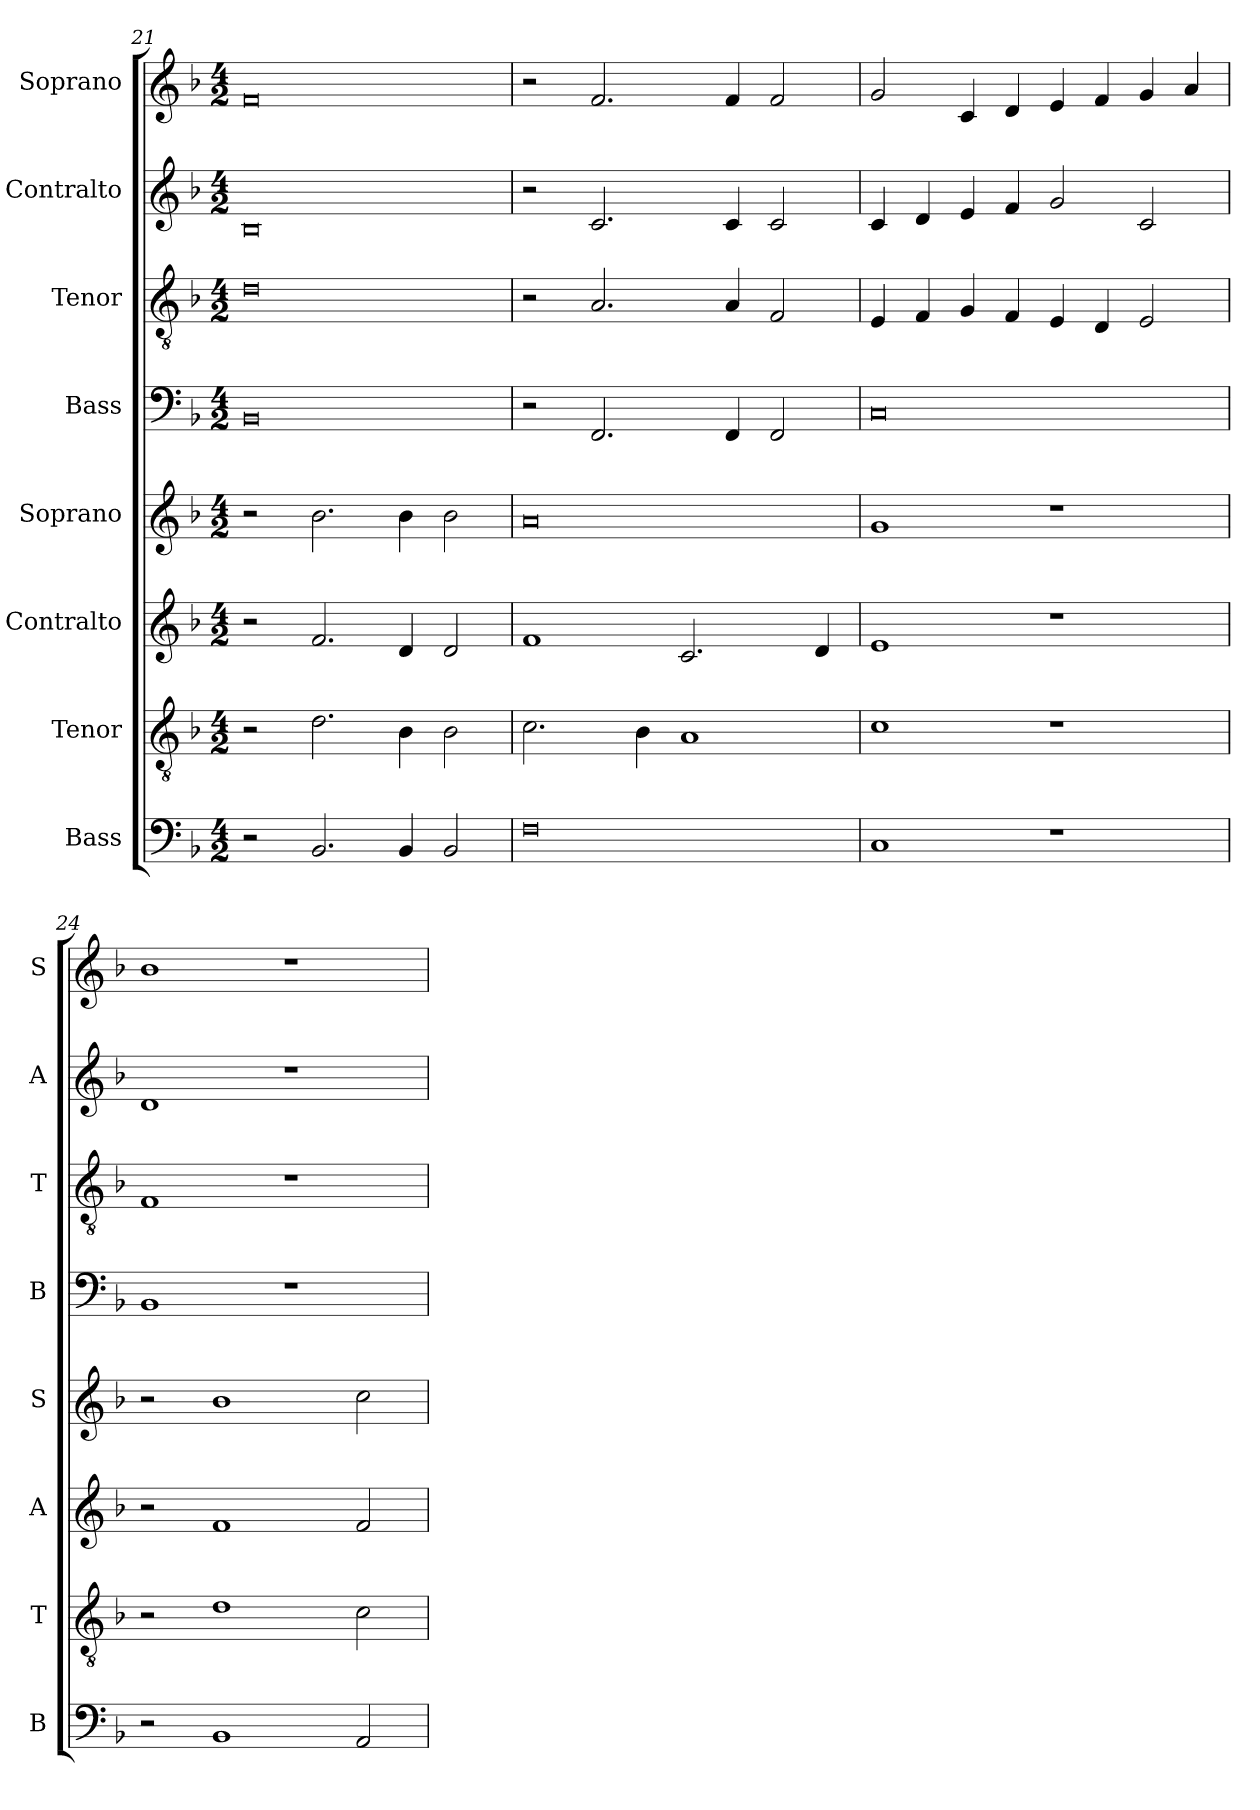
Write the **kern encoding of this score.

**kern	**kern	**kern	**kern	**kern	**kern	**kern	**kern
*part8	*part7	*part6	*part5	*part4	*part3	*part2	*part1
*staff8	*staff7	*staff6	*staff5	*staff4	*staff3	*staff2	*staff1
*I"Bass	*I"Tenor	*I"Contralto	*I"Soprano	*I"Bass	*I"Tenor	*I"Contralto	*I"Soprano
*I'B	*I'T	*I'A	*I'S	*I'B	*I'T	*I'A	*I'S
*clefF4	*clefGv2	*clefG2	*clefG2	*clefF4	*clefGv2	*clefG2	*clefG2
*k[b-]	*k[b-]	*k[b-]	*k[b-]	*k[b-]	*k[b-]	*k[b-]	*k[b-]
*F:ion	*F:ion	*F:ion	*F:ion	*F:ion	*F:ion	*F:ion	*F:ion
*M4/2	*M4/2	*M4/2	*M4/2	*M4/2	*M4/2	*M4/2	*M4/2
=21	=21	=21	=21	=21	=21	=21	=21
2r	2r	2r	2r	0BB-	0d	0B-	0f
2.BB-	2.d	2.f	2.b-	.	.	.	.
4BB-	4B-	4d	4b-	.	.	.	.
2BB-	2B-	2d	2b-	.	.	.	.
=22	=22	=22	=22	=22	=22	=22	=22
0F	2.c	1f	0a	2r	2r	2r	2r
.	.	.	.	2.FF	2.A	2.c	2.f
.	4B-	.	.	.	.	.	.
.	1A	2.c	.	.	.	.	.
.	.	.	.	4FF	4A	4c	4f
.	.	.	.	2FF	2F	2c	2f
.	.	4d	.	.	.	.	.
=23	=23	=23	=23	=23	=23	=23	=23
1C	1c	1e	1g	0C	4E	4c	2g
.	.	.	.	.	4F	4d	.
.	.	.	.	.	4G	4e	4c
.	.	.	.	.	4F	4f	4d
1r	1r	1r	1r	.	4E	2g	4e
.	.	.	.	.	4D	.	4f
.	.	.	.	.	2E	2c	4g
.	.	.	.	.	.	.	4a
=24	=24	=24	=24	=24	=24	=24	=24
2r	2r	2r	2r	1BB-	1F	1d	1b-
1BB-	1d	1f	1b-	.	.	.	.
.	.	.	.	1r	1r	1r	1r
2AA	2c	2f	2cc	.	.	.	.
=	=	=	=	=	=	=	=
*-	*-	*-	*-	*-	*-	*-	*-
